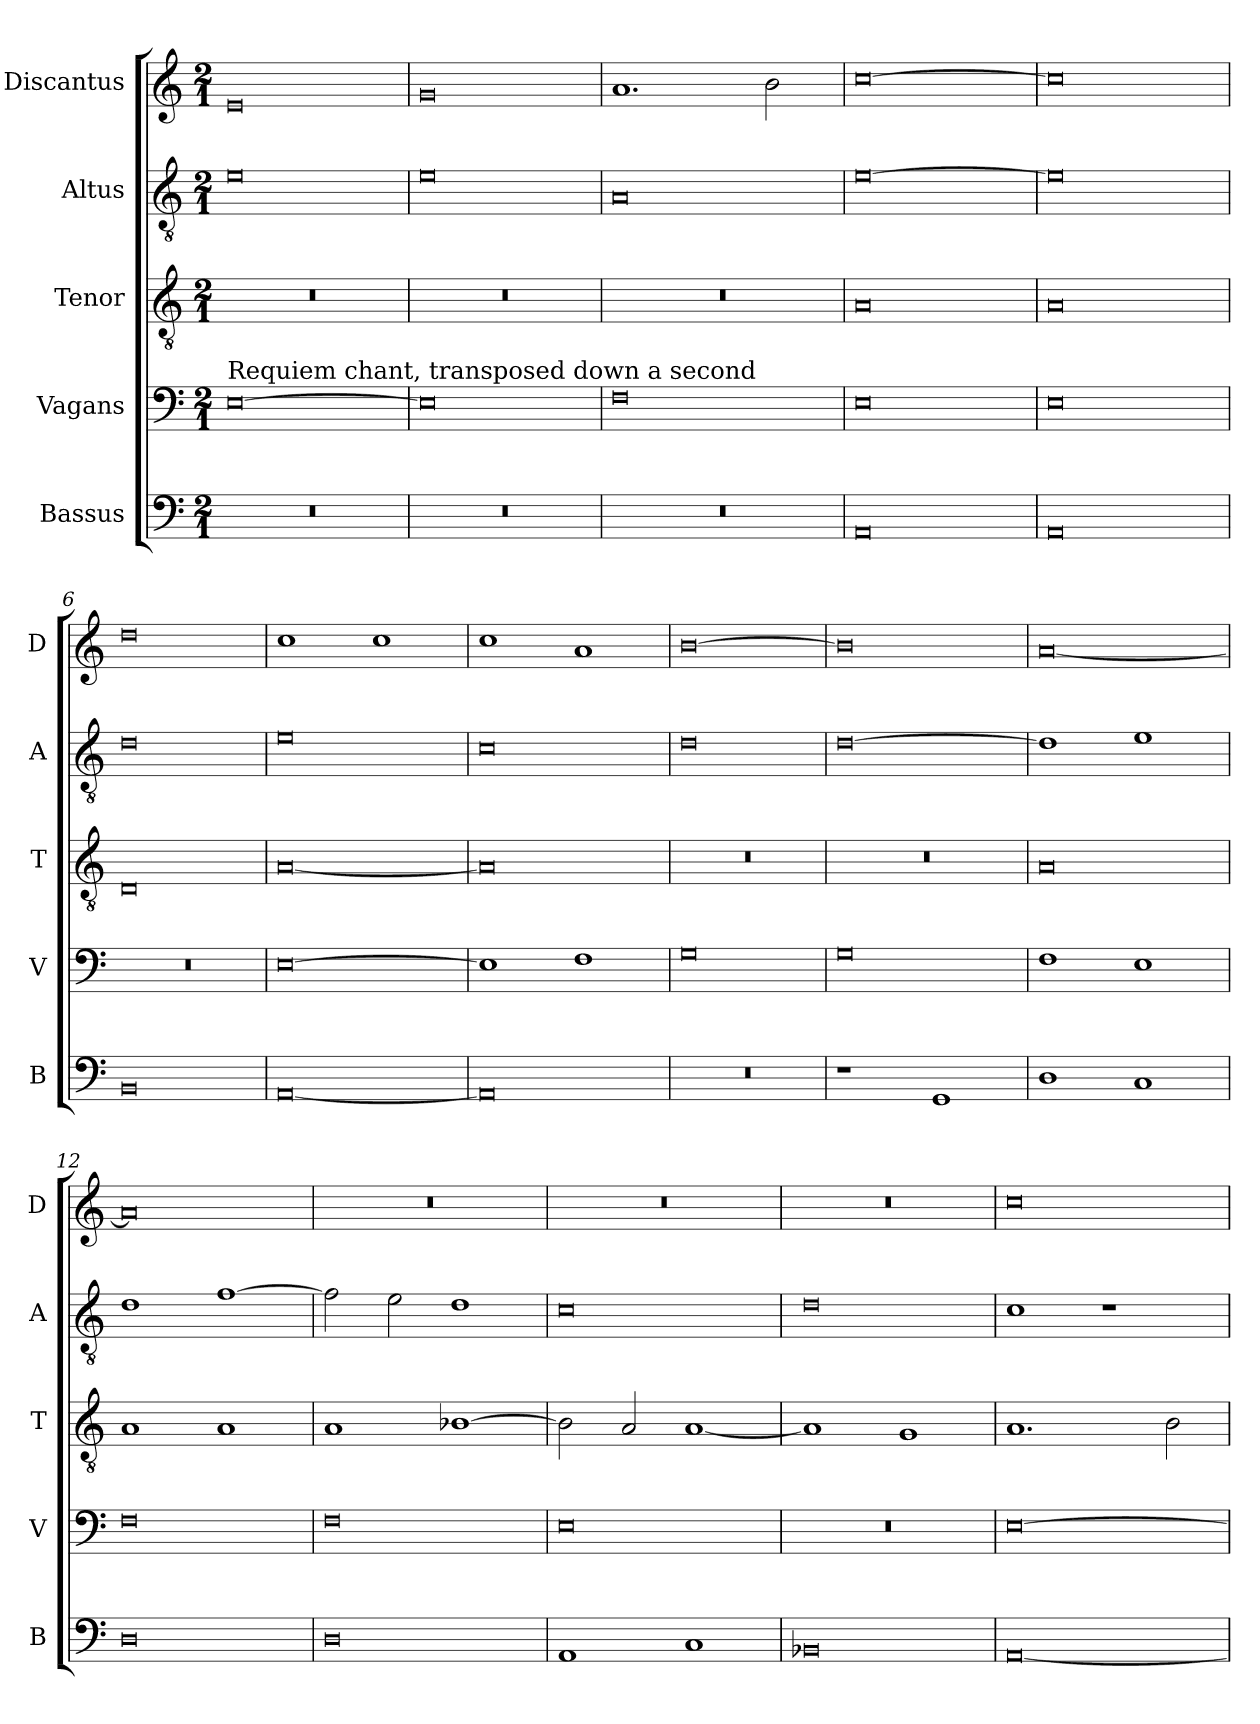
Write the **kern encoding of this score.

**kern	**kern	**kern	**kern	**kern
*part5	*part4	*part3	*part2	*part1
*staff5	*staff4	*staff3	*staff2	*staff1
*I"Bassus	*I"Vagans	*I"Tenor	*I"Altus	*I"Discantus
*I'B	*I'V	*I'T	*I'A	*I'D
*clefF4	*clefF4	*clefGv2	*clefGv2	*clefG2
*k[]	*k[]	*k[]	*k[]	*k[]
*M2/1	*M2/1	*M2/1	*M2/1	*M2/1
=1	=1	=1	=1	=1
!	!LO:TX:a:t=Requiem chant, transposed down a second	!	!	!
0r	[0E	0r	0e	0e
=2	=2	=2	=2	=2
0r	0E]	0r	0e	0g
=3	=3	=3	=3	=3
0r	0F	0r	0A	1.a
.	.	.	.	2b\
=4	=4	=4	=4	=4
0AA	0E	0A	[0e	[0cc
=5	=5	=5	=5	=5
0AA	0E	0A	0e]	0cc]
=6	=6	=6	=6	=6
0BB	0r	0D	0d	0dd
=7	=7	=7	=7	=7
[0AA	[0E	[0A	0e	1cc
.	.	.	.	1cc
=8	=8	=8	=8	=8
0AA]	1E]	0A]	0c	1cc
.	1F	.	.	1a
=9	=9	=9	=9	=9
0r	0G	0r	0d	[0b
=10	=10	=10	=10	=10
1r	0G	0r	[0d	0b]
1GG	.	.	.	.
=11	=11	=11	=11	=11
1D	1F	0A	1d]	[0a
1C	1E	.	1e	.
=12	=12	=12	=12	=12
0D	0F	1A	1d	0a]
.	.	1A	[1f	.
=13	=13	=13	=13	=13
0D	0F	1A	2f\]	0r
.	.	.	2e\	.
.	.	[1B-X	1d	.
=14	=14	=14	=14	=14
1AA	0E	2B-\]	0c	0r
.	.	2A/	.	.
1C	.	[1A	.	.
=15	=15	=15	=15	=15
0BB-X	0r	1A]	0d	0r
.	.	1G	.	.
=16	=16	=16	=16	=16
[0AA	[0E	1.A	1c	0cc
.	.	.	1r	.
.	.	2B\	.	.
=	=	=	=	=
*-	*-	*-	*-	*-
